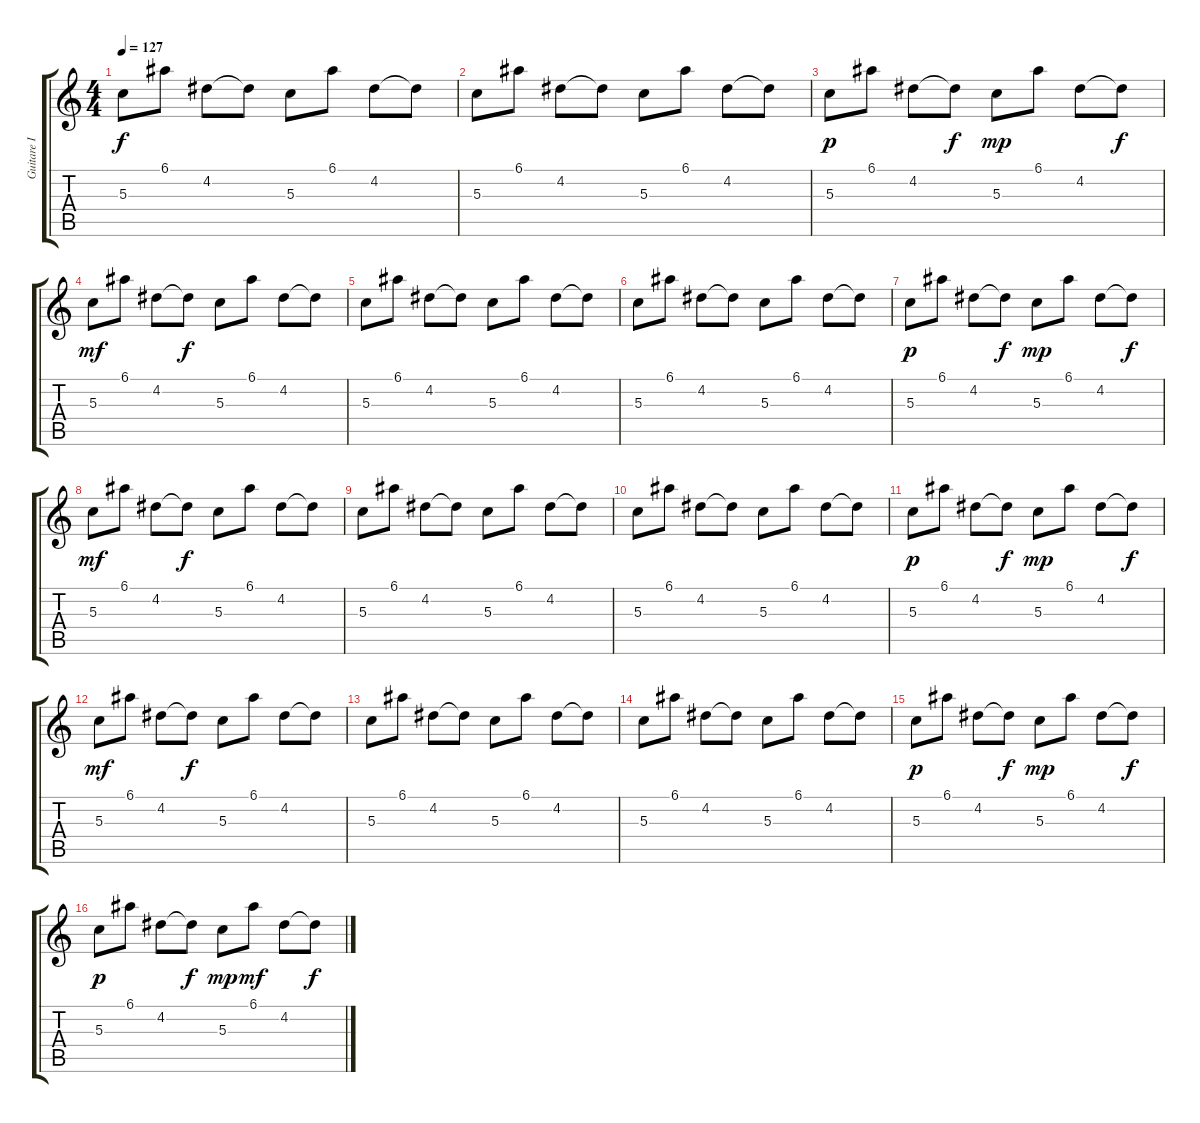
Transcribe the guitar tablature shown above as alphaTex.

\track ("Guitare I" "Guitare I") {instrument electricguitarjazz}
\staff {score tabs}
\tuning (E4 B3 G3 D3 A2 E2) {hide}
\ts (4 4)
\tempo 127
\clef g2
\ks c
5.3.8{dy f} 6.1.8 4.2.8 4.2{t}.8 5.3.8 6.1.8 4.2.8 4.2{t}.8 |
5.3.8 6.1.8 4.2.8 4.2{t}.8 5.3.8 6.1.8 4.2.8 4.2{t}.8 |
5.3.8{dy p} 6.1.8 4.2.8 4.2{t}.8{dy f} 5.3.8{dy mp} 6.1.8 4.2.8 4.2{t}.8{dy f} |
5.3.8{dy mf} 6.1.8 4.2.8 4.2{t}.8{dy f} 5.3.8 6.1.8 4.2.8 4.2{t}.8 |
5.3.8 6.1.8 4.2.8 4.2{t}.8 5.3.8 6.1.8 4.2.8 4.2{t}.8 |
5.3.8 6.1.8 4.2.8 4.2{t}.8 5.3.8 6.1.8 4.2.8 4.2{t}.8 |
5.3.8{dy p} 6.1.8 4.2.8 4.2{t}.8{dy f} 5.3.8{dy mp} 6.1.8 4.2.8 4.2{t}.8{dy f} |
5.3.8{dy mf} 6.1.8 4.2.8 4.2{t}.8{dy f} 5.3.8 6.1.8 4.2.8 4.2{t}.8 |
5.3.8 6.1.8 4.2.8 4.2{t}.8 5.3.8 6.1.8 4.2.8 4.2{t}.8 |
5.3.8 6.1.8 4.2.8 4.2{t}.8 5.3.8 6.1.8 4.2.8 4.2{t}.8 |
5.3.8{dy p} 6.1.8 4.2.8 4.2{t}.8{dy f} 5.3.8{dy mp} 6.1.8 4.2.8 4.2{t}.8{dy f} |
5.3.8{dy mf} 6.1.8 4.2.8 4.2{t}.8{dy f} 5.3.8 6.1.8 4.2.8 4.2{t}.8 |
5.3.8 6.1.8 4.2.8 4.2{t}.8 5.3.8 6.1.8 4.2.8 4.2{t}.8 |
5.3.8 6.1.8 4.2.8 4.2{t}.8 5.3.8 6.1.8 4.2.8 4.2{t}.8 |
5.3.8{dy p} 6.1.8 4.2.8 4.2{t}.8{dy f} 5.3.8{dy mp} 6.1.8 4.2.8 4.2{t}.8{dy f} |
5.3.8{dy p} 6.1.8 4.2.8 4.2{t}.8{dy f} 5.3.8{dy mp} 6.1.8{dy mf} 4.2.8 4.2{t}.8{dy f}
